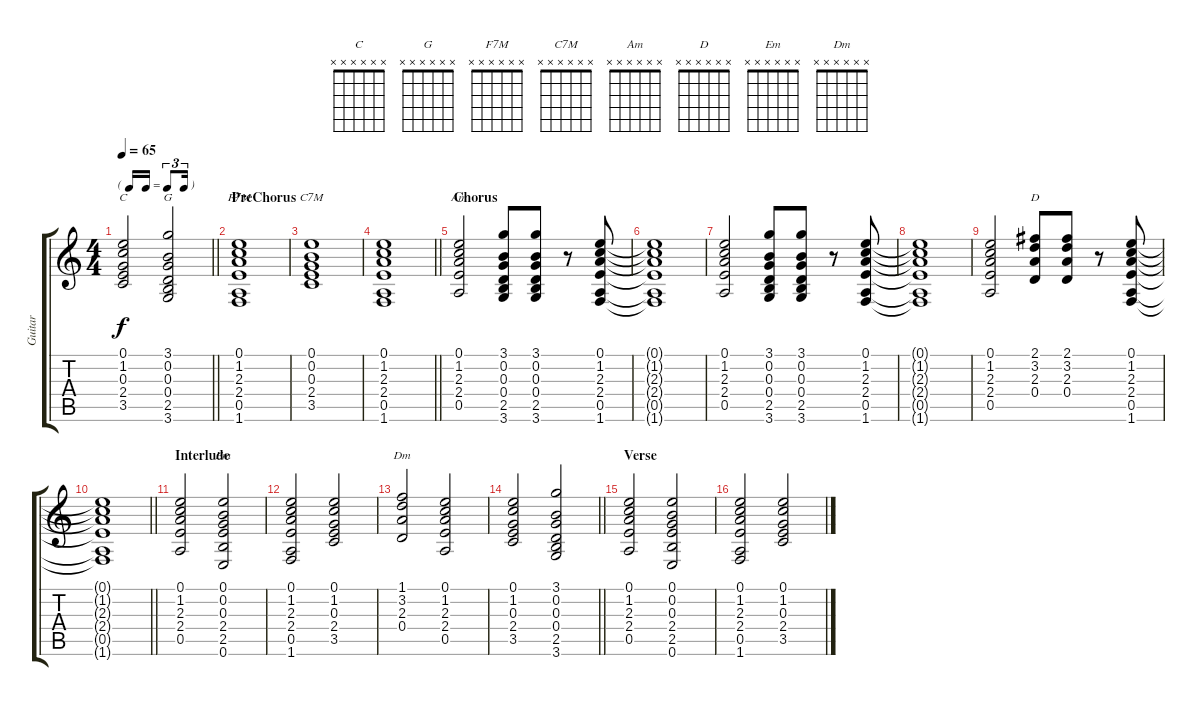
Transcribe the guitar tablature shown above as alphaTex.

\track ("Guitar" "Guitar") {instrument acousticguitarsteel}
\staff {score tabs}
\tuning (E4 B3 G3 D3 A2 E2) {hide}
\chord ("C" x x x x x x)
\chord ("G" x x x x x x)
\chord ("F7M" x x x x x x)
\chord ("C7M" x x x x x x)
\chord ("Am" x x x x x x)
\chord ("D" x x x x x x)
\chord ("Em" x x x x x x)
\chord ("Dm" x x x x x x)
\ts (4 4)
\tf triplet16th
\tempo 65
\clef g2
\barLineRight lightlight
\ks c
(0.1 1.2 0.3 2.4 3.5).2{ch "C" dy f} (3.1 0.2 0.3 0.4 2.5 3.6).2{ch "G"} |
\section ("" "PreChorus")
(0.1 1.2 2.3 2.4 0.5 1.6).1{ch "F7M"} |
(0.1 0.2 0.3 2.4 3.5).1{ch "C7M"} |
\barLineRight lightlight
(0.1 1.2 2.3 2.4 0.5 1.6).1 |
\section ("" "Chorus")
(0.1 1.2 2.3 2.4 0.5).2{ch "Am"} (3.1 0.2 0.3 0.4 2.5 3.6).8 (3.1 0.2 0.3 0.4 2.5 3.6).8 r.8 (0.1 1.2 2.3 2.4 0.5 1.6).8 |
(0.1{t} 1.2{t} 2.3{t} 2.4{t} 0.5{t} 1.6{t}).1 |
(0.1 1.2 2.3 2.4 0.5).2 (3.1 0.2 0.3 0.4 2.5 3.6).8 (3.1 0.2 0.3 0.4 2.5 3.6).8 r.8 (0.1 1.2 2.3 2.4 0.5 1.6).8 |
(0.1{t} 1.2{t} 2.3{t} 2.4{t} 0.5{t} 1.6{t}).1 |
(0.1 1.2 2.3 2.4 0.5).2 (2.1 3.2 2.3 0.4).8{ch "D"} (2.1 3.2 2.3 0.4).8 r.8 (0.1 1.2 2.3 2.4 0.5 1.6).8 |
\barLineRight lightlight
(0.1{t} 1.2{t} 2.3{t} 2.4{t} 0.5{t} 1.6{t}).1 |
\section ("" "Interlude")
(0.1 1.2 2.3 2.4 0.5).2 (0.1 0.2 0.3 2.4 2.5 0.6).2{ch "Em"} |
(0.1 1.2 2.3 2.4 0.5 1.6).2 (0.1 1.2 0.3 2.4 3.5).2 |
(1.1 3.2 2.3 0.4).2{ch "Dm"} (0.1 1.2 2.3 2.4 0.5).2 |
\barLineRight lightlight
(0.1 1.2 0.3 2.4 3.5).2 (3.1 0.2 0.3 0.4 2.5 3.6).2 |
\section ("" "Verse")
(0.1 1.2 2.3 2.4 0.5).2 (0.1 0.2 0.3 2.4 2.5 0.6).2 |
(0.1 1.2 2.3 2.4 0.5 1.6).2 (0.1 1.2 0.3 2.4 3.5).2
